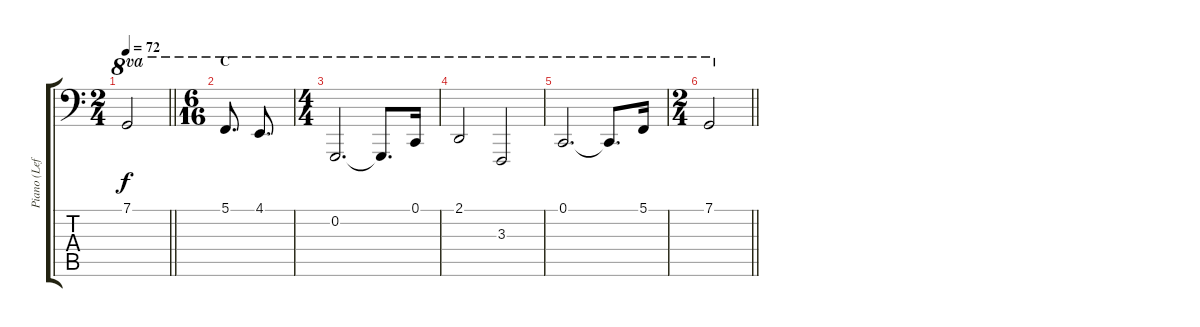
\track ("Piano (Left Hand)" "Piano (Lef") {instrument electricgrandpiano}
\staff {score tabs}
\tuning (C3 G2 D2 A1 E1 B0) {hide}
\ts (2 4)
\tempo 72
\clef f4
\barLineRight lightlight
\ks c
7.1.2{ot 8va dy f} |
\ts (6 16)
\section ("" "C")
5.1.8{d ot 8va} 4.1.8{d ot 8va} |
\ts (4 4)
0.2.2{d ot 8va} 0.2{t}.8{d ot 8va} 0.1.16{ot 8va} |
2.1.2{ot 8va} 3.3.2{ot 8va} |
0.1.2{d ot 8va} 0.1{t}.8{d ot 8va} 5.1.16{ot 8va} |
\ts (2 4)
\barLineRight lightlight
7.1.2{ot 8va}
